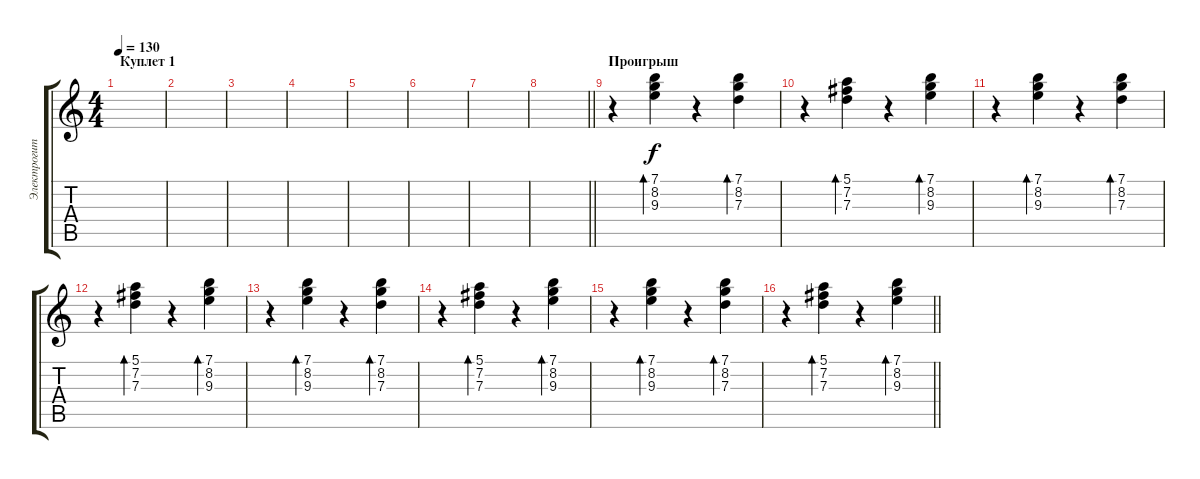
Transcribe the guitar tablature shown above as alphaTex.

\track ("Электрогит" "Электрогит") {instrument electricguitarclean}
\staff {score tabs}
\tuning (E4 B3 G3 D3 A2 E2) {hide}
\ts (4 4)
\section ("" "Куплет 1")
\tempo 130
\clef g2
\ks c
|
|
|
|
|
|
|
\barLineRight lightlight
|
\section ("" "Проигрыш")
r.4 (7.1 8.2 9.3).4{bd 60} r.4 (7.1 8.2 7.3).4{bd 60} |
r.4 (5.1 7.2 7.3).4{bd 60} r.4 (7.1 8.2 9.3).4{bd 60} |
r.4 (7.1 8.2 9.3).4{bd 60} r.4 (7.1 8.2 7.3).4{bd 60} |
r.4 (5.1 7.2 7.3).4{bd 60} r.4 (7.1 8.2 9.3).4{bd 60} |
r.4 (7.1 8.2 9.3).4{bd 60} r.4 (7.1 8.2 7.3).4{bd 60} |
r.4 (5.1 7.2 7.3).4{bd 60} r.4 (7.1 8.2 9.3).4{bd 60} |
r.4 (7.1 8.2 9.3).4{bd 60} r.4 (7.1 8.2 7.3).4{bd 60} |
\barLineRight lightlight
r.4 (5.1 7.2 7.3).4{bd 60} r.4 (7.1 8.2 9.3).4{bd 60}
